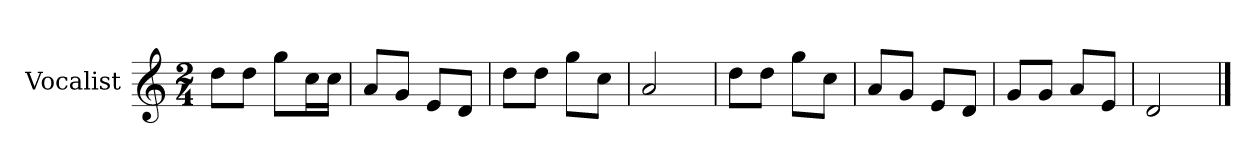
**kern
*part1
*staff1
*I"Vocalist
*k[]
*C:
*M2/4
=
8ddL
8ddJ
8ggL
16ccL
16ccJJ
=1
8aL
8gJ
8eL
8dJ
=2
8ddL
8ddJ
8ggL
8ccJ
=3
2a
=4
8ddL
8ddJ
8ggL
8ccJ
=5
8aL
8gJ
8eL
8dJ
=6
8gL
8gJ
8aL
8eJ
=7
2d
==
*-
